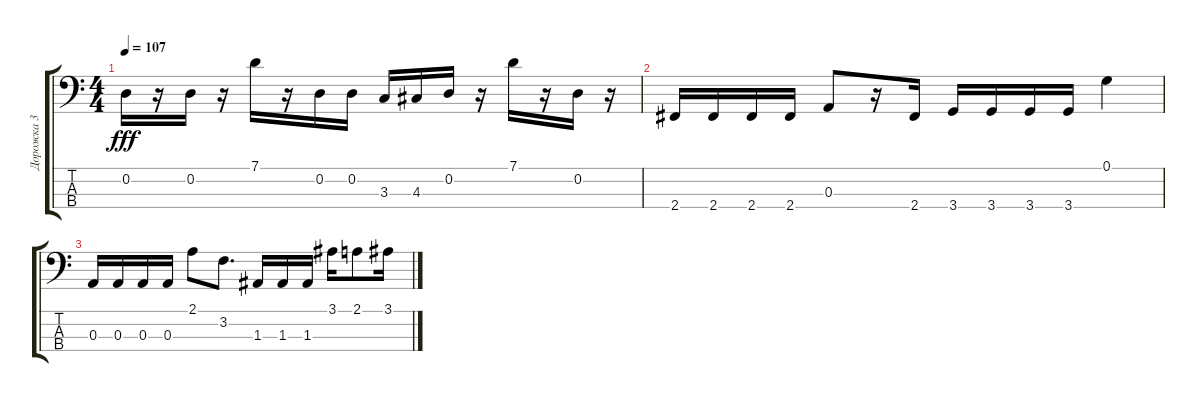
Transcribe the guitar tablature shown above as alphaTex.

\track ("Дорожка 3" "Дорожка 3") {instrument synthbass2}
\staff {score tabs}
\tuning (G2 D2 A1 E1) {hide}
\ts (4 4)
\tempo 107
\clef f4
\ks c
0.2.16{dy fff} r.16 0.2.16 r.16 7.1.16 r.16 0.2.16 0.2.16 3.3.16 4.3.16 0.2.16 r.16 7.1.16 r.16 0.2.16 r.16 |
2.4.16 2.4.16 2.4.16 2.4.16 0.3.8 r.16 2.4.16 3.4.16 3.4.16 3.4.16 3.4.16 0.1.4 |
0.3.16 0.3.16 0.3.16 0.3.16 2.1.8 3.2.8{d} 1.3.16 1.3.16 1.3.16 3.1.16 2.1.8 3.1.16
